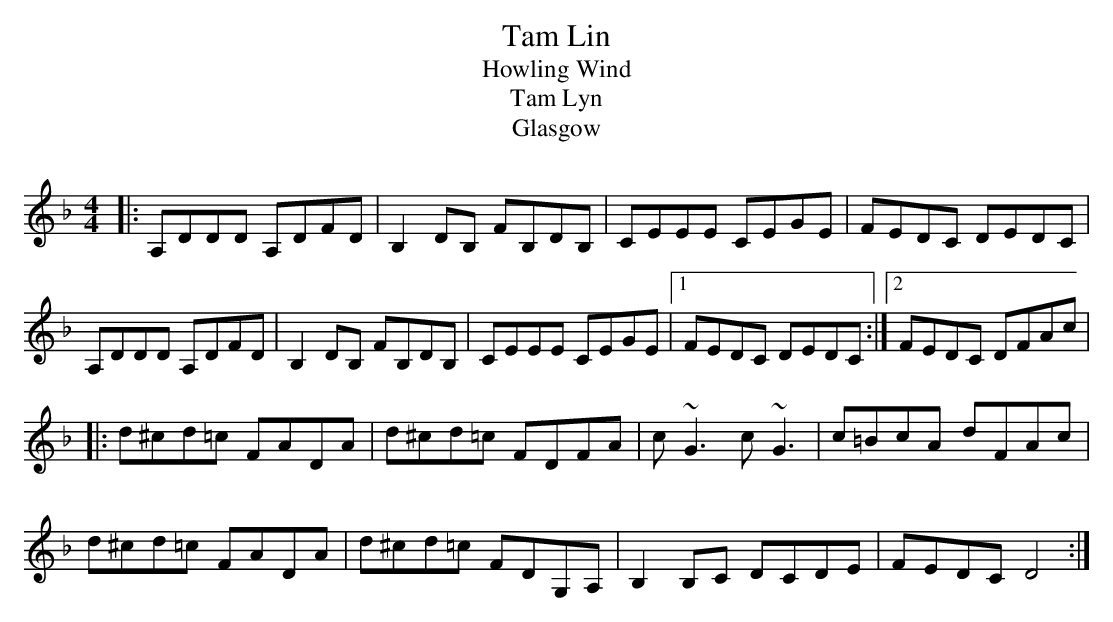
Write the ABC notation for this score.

X:1
T:Tam Lin
T:Howling Wind
T:Tam Lyn
T:Glasgow
M:4/4
L:1/8
K:Dm
|:A,DDD A,DFD|B,2DB, FB,DB,|CEEE CEGE|FEDC DEDC|
A,DDD A,DFD|B,2DB, FB,DB,|CEEE CEGE|1 FEDC DEDC:|2 FEDC DFAc|
|:d^cd=c FADA|d^cd=c FDFA|c~G3 c~G3|c=BcA dFAc|
d^cd=c FADA|d^cd=c FDG,A,|B,2B,C DCDE|FEDC D4:|
